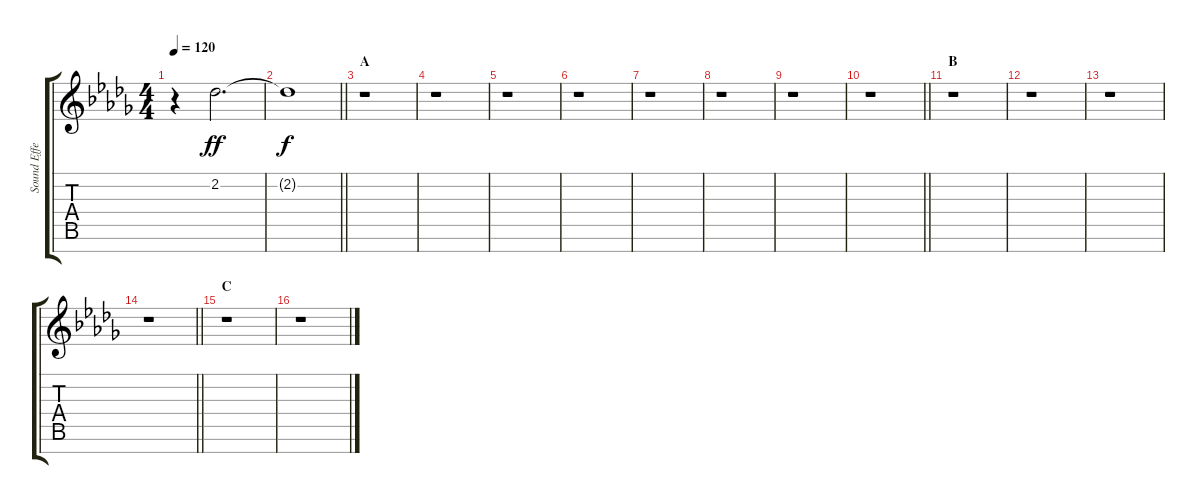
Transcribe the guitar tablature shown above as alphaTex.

\track ("Sound Effect" "Sound Effe") {instrument seashore}
\staff {score tabs}
\tuning (E5 B4 G4 D4 A3 E3 B2) {hide}
\ts (4 4)
\tempo 120
\clef g2
\ks db
r.4{dy ff} 2.2.2{d} |
\barLineRight lightlight
2.2{t}.1{dy f} |
\section ("" "A")
r.1 |
r.1 |
r.1 |
r.1 |
r.1 |
r.1 |
r.1 |
\barLineRight lightlight
r.1 |
\section ("" "B")
r.1 |
r.1 |
r.1 |
\barLineRight lightlight
r.1 |
\section ("" "C")
r.1 |
r.1
